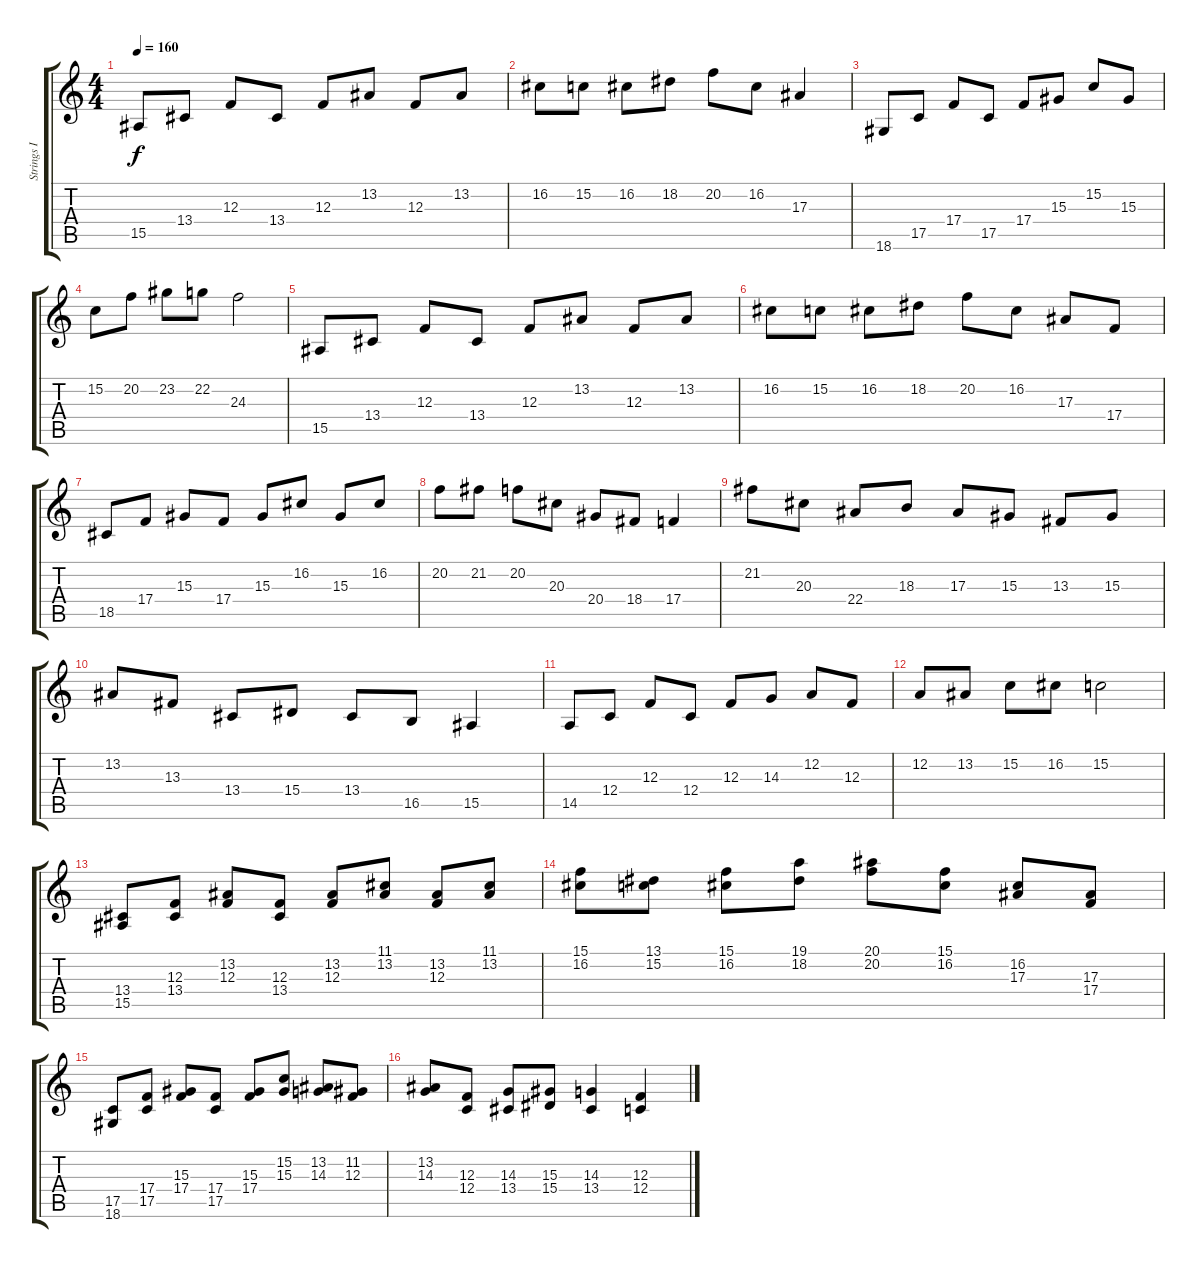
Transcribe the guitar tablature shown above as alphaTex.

\track ("Strings I" "Strings I") {instrument stringensemble1}
\staff {score tabs}
\tuning (D4 A3 F3 C3 G2 D2) {hide}
\ts (4 4)
\tempo 160
\clef g2
\ks c
15.5.8{dy f} 13.4.8 12.3.8 13.4.8 12.3.8 13.2.8 12.3.8 13.2.8 |
16.2.8 15.2.8 16.2.8 18.2.8 20.2.8 16.2.8 17.3.4 |
18.6.8 17.5.8 17.4.8 17.5.8 17.4.8 15.3.8 15.2.8 15.3.8 |
15.2.8 20.2.8 23.2.8 22.2.8 24.3.2 |
15.5.8 13.4.8 12.3.8 13.4.8 12.3.8 13.2.8 12.3.8 13.2.8 |
16.2.8 15.2.8 16.2.8 18.2.8 20.2.8 16.2.8 17.3.8 17.4.8 |
18.5.8 17.4.8 15.3.8 17.4.8 15.3.8 16.2.8 15.3.8 16.2.8 |
20.2.8 21.2.8 20.2.8 20.3.8 20.4.8 18.4.8 17.4.4 |
21.2.8 20.3.8 22.4.8 18.3.8 17.3.8 15.3.8 13.3.8 15.3.8 |
13.2.8 13.3.8 13.4.8 15.4.8 13.4.8 16.5.8 15.5.4 |
14.5.8 12.4.8 12.3.8 12.4.8 12.3.8 14.3.8 12.2.8 12.3.8 |
12.2.8 13.2.8 15.2.8 16.2.8 15.2.2 |
(13.4 15.5).8{volume 13} (12.3 13.4).8 (13.2 12.3).8 (12.3 13.4).8 (13.2 12.3).8 (11.1 13.2).8 (13.2 12.3).8 (11.1 13.2).8 |
(15.1 16.2).8 (13.1 15.2).8 (15.1 16.2).8 (19.1 18.2).8 (20.1 20.2).8 (15.1 16.2).8 (16.2 17.3).8 (17.3 17.4).8 |
(17.5 18.6).8 (17.4 17.5).8 (15.3 17.4).8 (17.4 17.5).8 (15.3 17.4).8 (15.2 15.3).8 (13.2 14.3).8 (11.2 12.3).8 |
(13.2 14.3).8 (12.3 12.4).8 (14.3 13.4).8 (15.3 15.4).8 (14.3 13.4).4 (12.3 12.4).4
